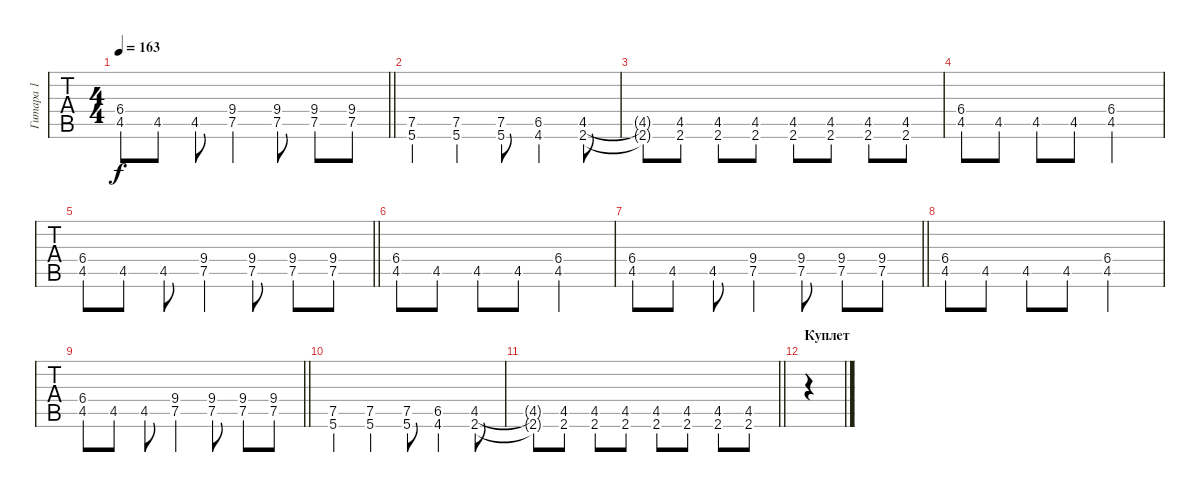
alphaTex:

\track ("Гитара 1" "Гитара 1") {instrument distortionguitar}
\staff {tabs}
\tuning (E4 B3 G3 D3 A2 E2) {hide}
\ts (4 4)
\tempo 163
\clef g2
\barLineRight lightlight
\ks c
(6.4 4.5).8{dy f} 4.5.8 4.5.8 (9.4 7.5).4 (9.4 7.5).8 (9.4 7.5).8 (9.4 7.5).8 |
(7.5 5.6).4 (7.5 5.6).4 (7.5 5.6).8 (6.5 4.6).4 (4.5 2.6).8 |
(4.5{t} 2.6{t}).8 (4.5 2.6).8 (4.5 2.6).8 (4.5 2.6).8 (4.5 2.6).8 (4.5 2.6).8 (4.5 2.6).8 (4.5 2.6).8 |
(6.4 4.5).8 4.5.8 4.5.8 4.5.8 (6.4 4.5).2 |
\barLineRight lightlight
(6.4 4.5).8 4.5.8 4.5.8 (9.4 7.5).4 (9.4 7.5).8 (9.4 7.5).8 (9.4 7.5).8 |
(6.4 4.5).8 4.5.8 4.5.8 4.5.8 (6.4 4.5).2 |
\barLineRight lightlight
(6.4 4.5).8 4.5.8 4.5.8 (9.4 7.5).4 (9.4 7.5).8 (9.4 7.5).8 (9.4 7.5).8 |
(6.4 4.5).8 4.5.8 4.5.8 4.5.8 (6.4 4.5).2 |
\barLineRight lightlight
(6.4 4.5).8 4.5.8 4.5.8 (9.4 7.5).4 (9.4 7.5).8 (9.4 7.5).8 (9.4 7.5).8 |
(7.5 5.6).4 (7.5 5.6).4 (7.5 5.6).8 (6.5 4.6).4 (4.5 2.6).8 |
\barLineRight lightlight
(4.5{t} 2.6{t}).8 (4.5 2.6).8 (4.5 2.6).8 (4.5 2.6).8 (4.5 2.6).8 (4.5 2.6).8 (4.5 2.6).8 (4.5 2.6).8 |
\section ("" "Куплет")
